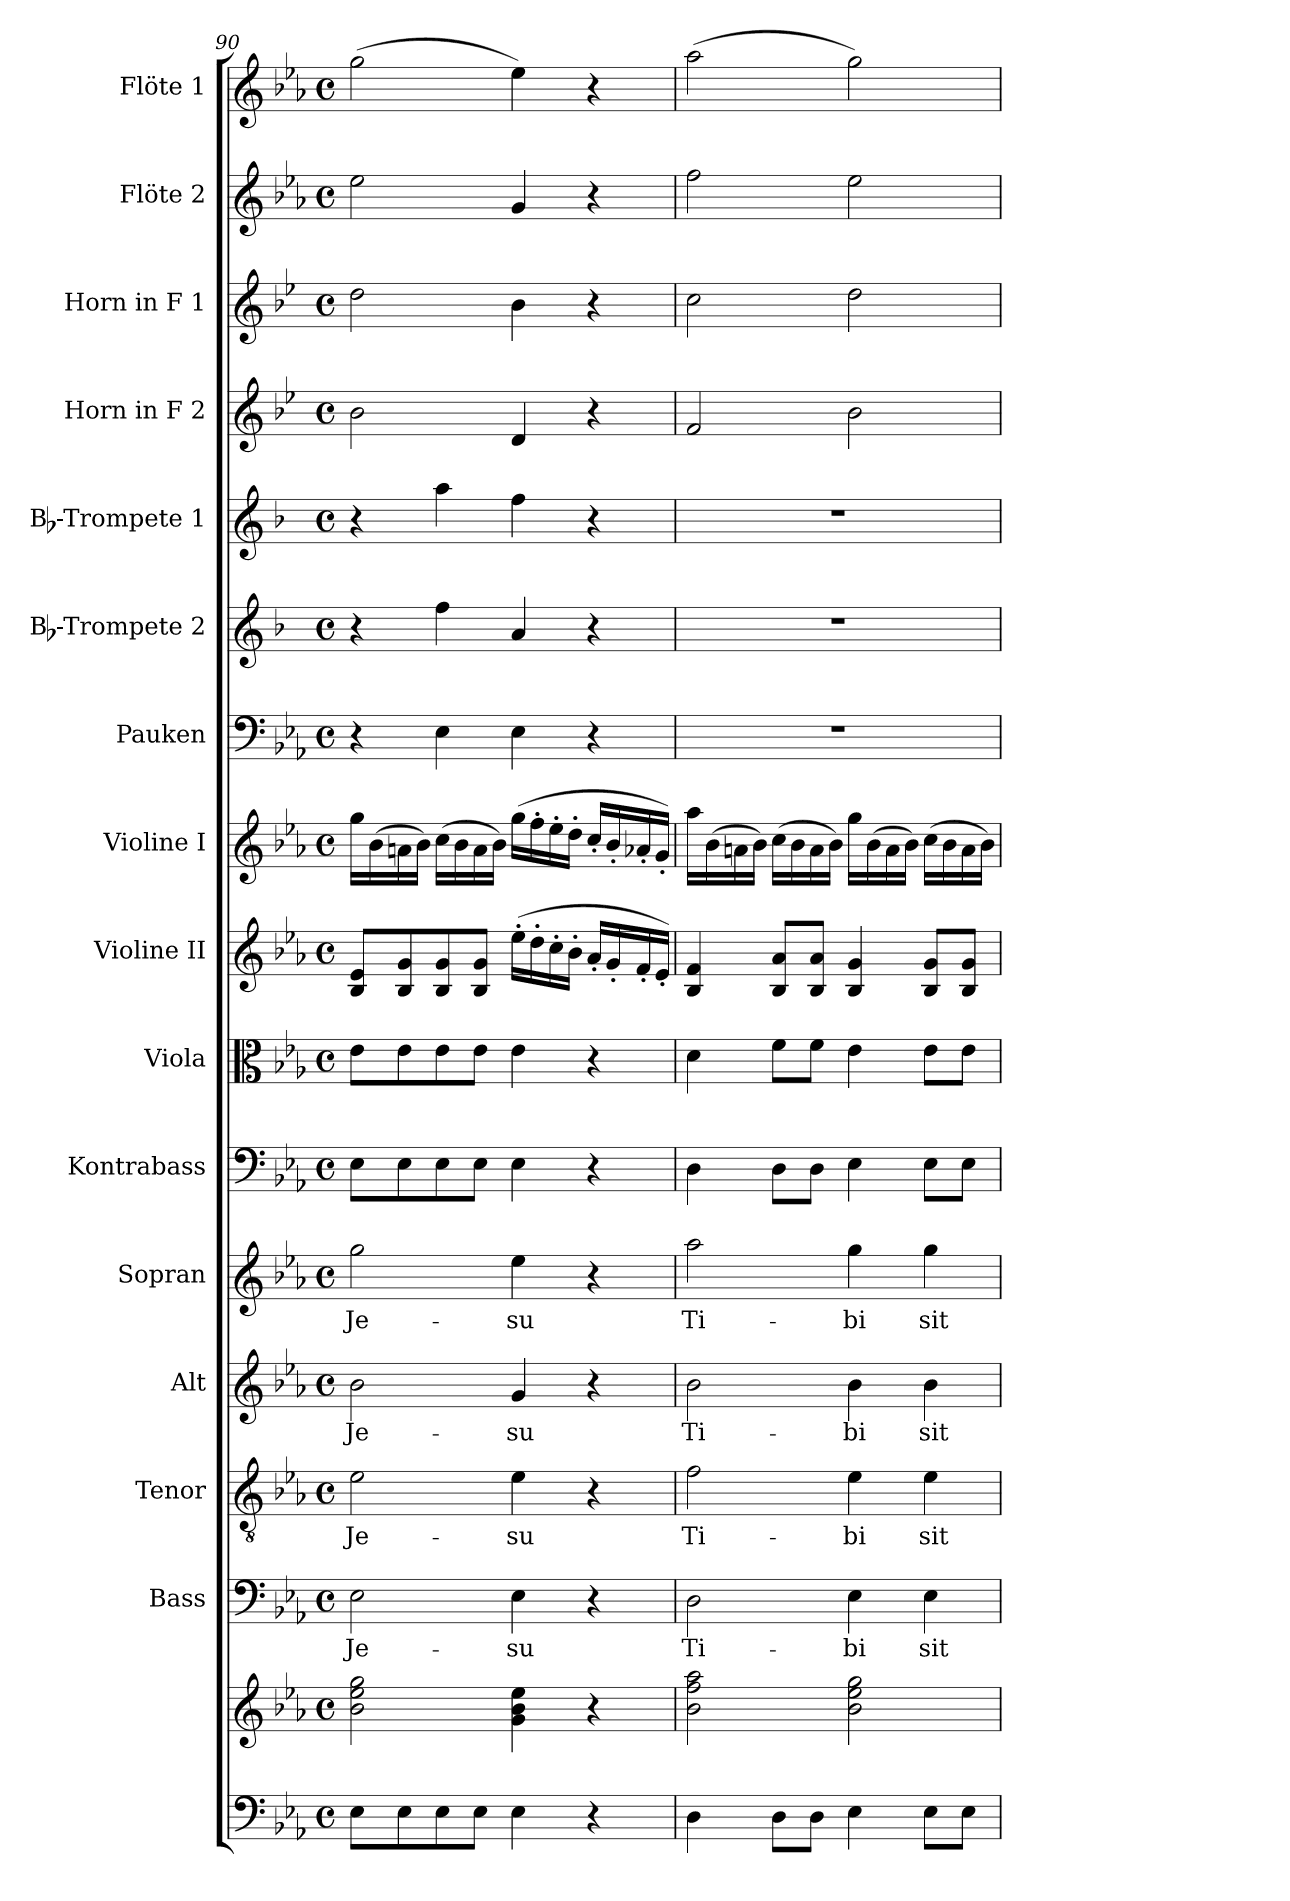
**kern	**kern	**kern	**text	**kern	**text	**kern	**text	**kern	**text	**kern	**kern	**kern	**kern	**kern	**kern	**kern	**kern	**kern	**kern	**kern
*part16	*part16	*part15	*part15	*part14	*part14	*part13	*part13	*part12	*part12	*part11	*part10	*part9	*part8	*part7	*part6	*part5	*part4	*part3	*part2	*part1
*staff17	*staff16	*staff15	*staff15	*staff14	*staff14	*staff13	*staff13	*staff12	*staff12	*staff11	*staff10	*staff9	*staff8	*staff7	*staff6	*staff5	*staff4	*staff3	*staff2	*staff1
*	*	*I"Bass	*	*I"Tenor	*	*I"Alt	*	*I"Sopran	*	*I"Kontrabass	*I"Viola	*I"Violine II	*I"Violine I	*I"Pauken	*I"Bb-Trompete 2	*I"Bb-Trompete 1	*I"Horn in F 2	*I"Horn in F 1	*I"Flöte 2	*I"Flöte 1
*	*	*I'B.	*	*I'T.	*	*I'A.	*	*I'S.	*	*I'Kb.	*I'Vla.	*I'Vl. II	*I'Vl. I	*I'Pk.	*I'Bb Trp. 2	*I'Bb Trp. 1	*	*	*I'Fl. 2	*I'Fl. 1
*clefF4	*clefG2	*clefF4	*	*clefGv2	*	*clefG2	*	*clefG2	*	*clefF4	*clefC3	*clefG2	*clefG2	*clefF4	*clefG2	*clefG2	*clefG2	*clefG2	*clefG2	*clefG2
*	*	*	*	*	*	*	*	*	*	*ITrd7c12	*	*	*	*	*ITrd1c2	*ITrd1c2	*ITrd4c7	*ITrd4c7	*	*
*k[b-e-a-]	*k[b-e-a-]	*k[b-e-a-]	*	*k[b-e-a-]	*	*k[b-e-a-]	*	*k[b-e-a-]	*	*k[b-e-a-]	*k[b-e-a-]	*k[b-e-a-]	*k[b-e-a-]	*k[b-e-a-]	*k[b-e-a-]	*k[b-e-a-]	*k[b-e-a-]	*k[b-e-a-]	*k[b-e-a-]	*k[b-e-a-]
*E-:	*E-:	*E-:	*	*E-:	*	*E-:	*	*E-:	*	*E-:	*E-:	*E-:	*E-:	*E-:	*E-:	*E-:	*E-:	*E-:	*E-:	*E-:
*M4/4	*M4/4	*M4/4	*	*M4/4	*	*M4/4	*	*M4/4	*	*M4/4	*M4/4	*M4/4	*M4/4	*M4/4	*M4/4	*M4/4	*M4/4	*M4/4	*M4/4	*M4/4
*met(c)	*met(c)	*met(c)	*	*met(c)	*	*met(c)	*	*met(c)	*	*met(c)	*met(c)	*met(c)	*met(c)	*met(c)	*met(c)	*met(c)	*met(c)	*met(c)	*met(c)	*met(c)
=90	=90	=90	=90	=90	=90	=90	=90	=90	=90	=90	=90	=90	=90	=90	=90	=90	=90	=90	=90	=90
!	!	!	!LO:LY:b	!	!LO:LY:b	!	!LO:LY:b	!	!LO:LY:b	!	!	!	!	!	!	!	!	!	!	!
8E-\L	2b-\ 2ee-\ 2gg\	2E-\	Je-	2e-\	Je-	2b-\	Je-	2gg\	Je-	8EE-\L	8e-\L	8B-/ 8e-/L	16gg\LL	4r	4r	4r	2e-\	2g\	2ee-\	(>2gg\
.	.	.	.	.	.	.	.	.	.	.	.	.	(>16b-\	.	.	.	.	.	.	.
8E-\	.	.	.	.	.	.	.	.	.	8EE-\	8e-\	8B-/ 8g/	16an\	.	.	.	.	.	.	.
.	.	.	.	.	.	.	.	.	.	.	.	.	16b-\JJ)	.	.	.	.	.	.	.
8E-\	.	.	.	.	.	.	.	.	.	8EE-\	8e-\	8B-/ 8g/	(>16cc\LL	4E-\	4ee-\	4gg\	.	.	.	.
.	.	.	.	.	.	.	.	.	.	.	.	.	16b-\	.	.	.	.	.	.	.
8E-\J	.	.	.	.	.	.	.	.	.	8EE-\J	8e-\J	8B-/ 8g/J	16a\	.	.	.	.	.	.	.
.	.	.	.	.	.	.	.	.	.	.	.	.	16b-\JJ)	.	.	.	.	.	.	.
!	!	!	!LO:LY:b	!	!LO:LY:b	!	!LO:LY:b	!	!LO:LY:b	!	!	!	!	!	!	!	!	!	!	!
4E-\	4g\ 4b-\ 4ee-\	4E-\	-su	4e-\	-su	4g/	-su	4ee-\	-su	4EE-\	4e-\	(>16ee-'>\LL	(>16gg\LL	4E-\	4g/	4ee-\	4G/	4e-\	4g/	4ee-\)
.	.	.	.	.	.	.	.	.	.	.	.	16dd'>\	16ff'>\	.	.	.	.	.	.	.
.	.	.	.	.	.	.	.	.	.	.	.	16cc'>\	16ee-'>\	.	.	.	.	.	.	.
.	.	.	.	.	.	.	.	.	.	.	.	16b-'>\JJ	16dd'>\JJ	.	.	.	.	.	.	.
4r	4r	4r	.	4r	.	4r	.	4r	.	4r	4r	16a-'</LL	16cc'</LL	4r	4r	4r	4r	4r	4r	4r
.	.	.	.	.	.	.	.	.	.	.	.	16g'</	16b-'</	.	.	.	.	.	.	.
.	.	.	.	.	.	.	.	.	.	.	.	16f'</	16a-X'</	.	.	.	.	.	.	.
.	.	.	.	.	.	.	.	.	.	.	.	16e-'</JJ)	16g'</JJ)	.	.	.	.	.	.	.
=91	=91	=91	=91	=91	=91	=91	=91	=91	=91	=91	=91	=91	=91	=91	=91	=91	=91	=91	=91	=91
!	!	!	!LO:LY:b	!	!LO:LY:b	!	!LO:LY:b	!	!LO:LY:b	!	!	!	!	!	!	!	!	!	!	!
4D\	2b-\ 2ff\ 2aa-\	2D\	Ti-	2f\	Ti-	2b-\	Ti-	2aa-\	Ti-	4DD\	4d\	4B-/ 4f/	16aa-\LL	1r	1r	1r	2B-/	2f\	2ff\	(>2aa-\
.	.	.	.	.	.	.	.	.	.	.	.	.	(>16b-\	.	.	.	.	.	.	.
.	.	.	.	.	.	.	.	.	.	.	.	.	16an\	.	.	.	.	.	.	.
.	.	.	.	.	.	.	.	.	.	.	.	.	16b-\JJ)	.	.	.	.	.	.	.
8D\L	.	.	.	.	.	.	.	.	.	8DD\L	8f\L	8B-/ 8a-/L	(>16cc\LL	.	.	.	.	.	.	.
.	.	.	.	.	.	.	.	.	.	.	.	.	16b-\	.	.	.	.	.	.	.
8D\J	.	.	.	.	.	.	.	.	.	8DD\J	8f\J	8B-/ 8a-/J	16a\	.	.	.	.	.	.	.
.	.	.	.	.	.	.	.	.	.	.	.	.	16b-\JJ)	.	.	.	.	.	.	.
!	!	!	!LO:LY:b	!	!LO:LY:b	!	!LO:LY:b	!	!LO:LY:b	!	!	!	!	!	!	!	!	!	!	!
4E-\	2b-\ 2ee-\ 2gg\	4E-\	-bi	4e-\	-bi	4b-\	-bi	4gg\	-bi	4EE-\	4e-\	4B-/ 4g/	16gg\LL	.	.	.	2e-\	2g\	2ee-\	2gg\)
.	.	.	.	.	.	.	.	.	.	.	.	.	(>16b-\	.	.	.	.	.	.	.
.	.	.	.	.	.	.	.	.	.	.	.	.	16a\	.	.	.	.	.	.	.
.	.	.	.	.	.	.	.	.	.	.	.	.	16b-\JJ)	.	.	.	.	.	.	.
!	!	!	!LO:LY:b	!	!LO:LY:b	!	!LO:LY:b	!	!LO:LY:b	!	!	!	!	!	!	!	!	!	!	!
8E-\L	.	4E-\	sit	4e-\	sit	4b-\	sit	4gg\	sit	8EE-\L	8e-\L	8B-/ 8g/L	(>16cc\LL	.	.	.	.	.	.	.
.	.	.	.	.	.	.	.	.	.	.	.	.	16b-\	.	.	.	.	.	.	.
8E-\J	.	.	.	.	.	.	.	.	.	8EE-\J	8e-\J	8B-/ 8g/J	16a\	.	.	.	.	.	.	.
.	.	.	.	.	.	.	.	.	.	.	.	.	16b-\JJ)	.	.	.	.	.	.	.
=	=	=	=	=	=	=	=	=	=	=	=	=	=	=	=	=	=	=	=	=
*-	*-	*-	*-	*-	*-	*-	*-	*-	*-	*-	*-	*-	*-	*-	*-	*-	*-	*-	*-	*-
